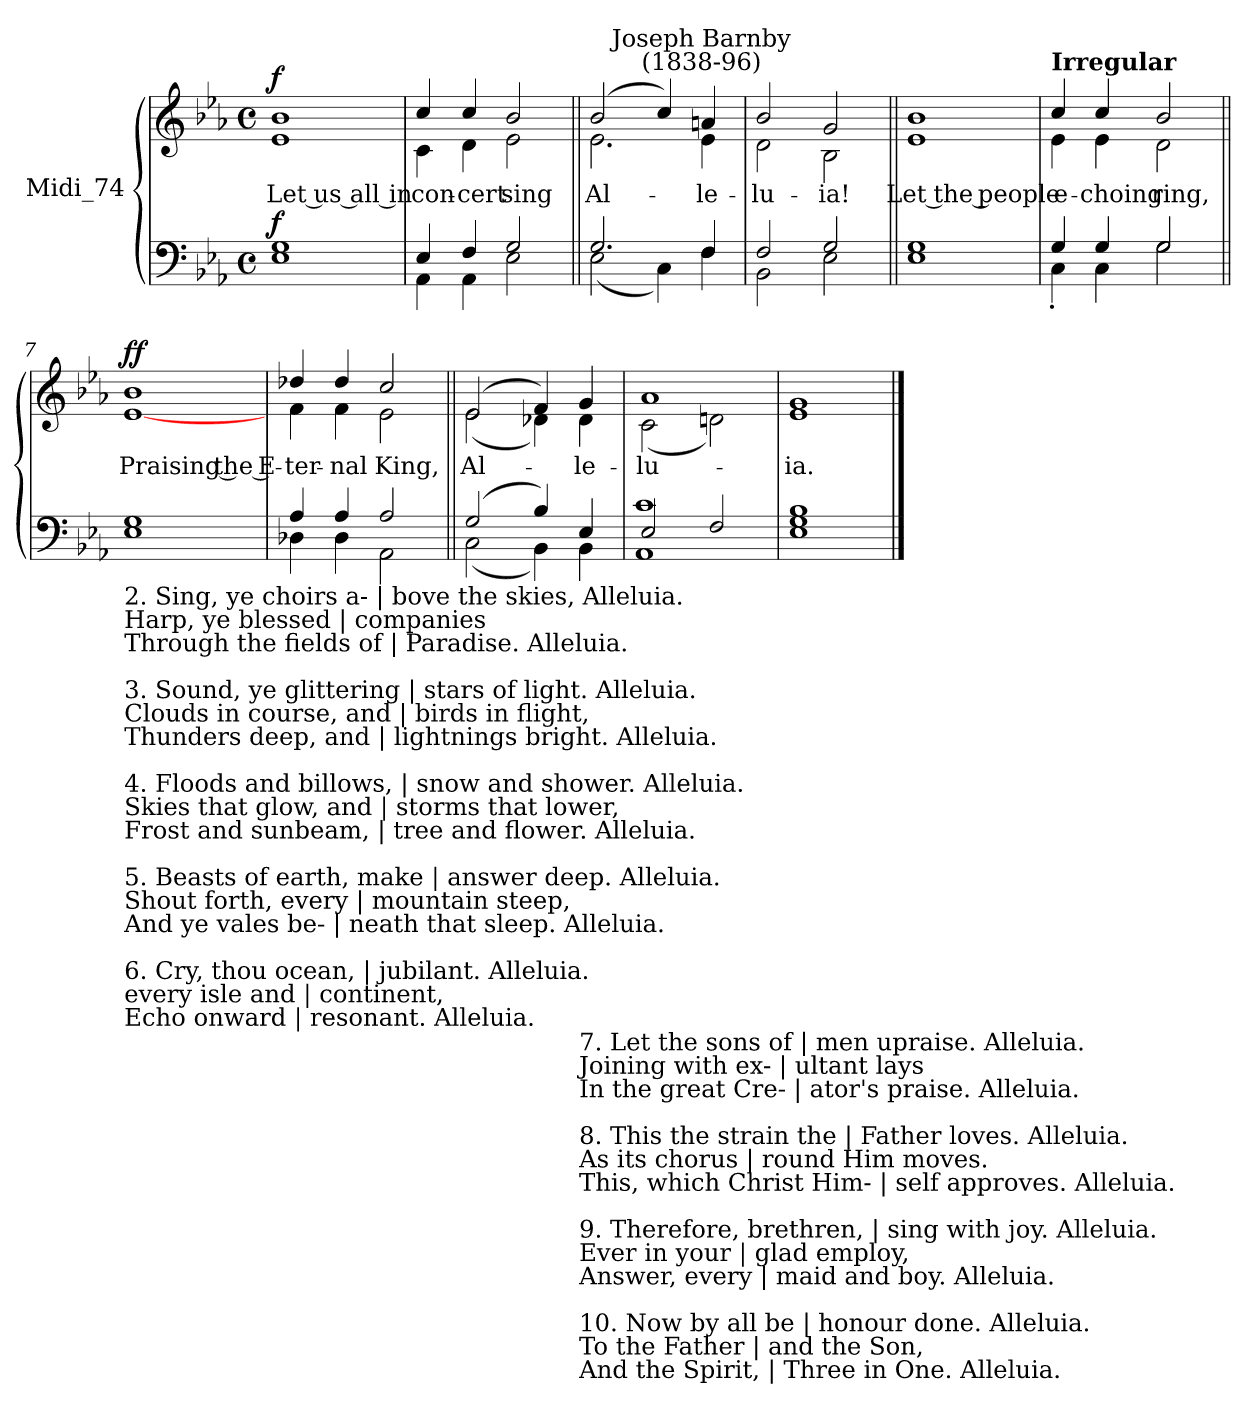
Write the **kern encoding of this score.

**kern	**dynam	**kern	**text	**dynam
*part2	*part2	*part1	*part1	*part1
*staff2	*staff2	*staff1	*staff1	*staff1
*I"Midi_74	*	*I"Midi_74	*	*
*clefF4	*	*clefG2	*	*
*k[b-e-a-]	*	*k[b-e-a-]	*	*
*E-:	*	*E-:	*	*
*M4/4	*	*M4/4	*	*
*met(c)	*	*met(c)	*	*
=1	=1	=1	=1	=1
*^	*	*	*	*
!	!	!	!LO:TX:a:cj:t=Henry Alford\n(1810-71)	!	!
!	!	!	!LO:TX:a:cj:t=Let us all in concert sing	!	!
!	!	!LO:DY:a	!	!LO:LY:b	!LO:DY:b
*	*	*	*^	*	*
1G/	1E-\	f	1b-/	1e-\	Let us all in	f
=2	=2	=2	=2	=2	=2	=2
!	!	!	!	!	!LO:LY:b	!
4E-/	4AA-\	.	4cc/	4c\	con-	.
!	!	!	!	!	!LO:LY:b	!
4F/	4AA-\	.	4cc/	4d\	-cert	.
!	!	!	!	!	!LO:LY:b	!
2G/	2E-\	.	2b-/	2e-\	sing	.
=3||	=3||	=3||	=3||	=3||	=3||	=3||
!	!	!	!	!	!LO:LY:b	!
2.G/	(<2E-\	.	(>2b-/	2.e-\	Al-	.
.	4C\)	.	4cc/)	.	.	.
!	!	!	!LO:TX:a:cj:t=Joseph Barnby\n(1838-96)	!	!	!
!	!	!	!	!	!LO:LY:b	!
4F/	4F\	.	4an/	4e-\	le-	.
=4	=4	=4	=4	=4	=4	=4
!	!	!	!	!	!LO:LY:b	!
2F/	2BB-\	.	2b-/	2d\	-lu-	.
!	!	!	!	!	!LO:LY:b	!
2G/	2E-\	.	2g/	2B-\	-ia!	.
=5||	=5||	=5||	=5||	=5||	=5||	=5||
!	!	!	!	!	!LO:LY:b	!
1G/	1E-\	.	1b-/	1e-\	Let the people	.
=6	=6	=6	=6	=6	=6	=6
!	!	!	!LO:TX:a:B:t=Irregular	!	!	!
!	!	!	!	!	!LO:LY:b	!
4G/	4C'\	.	4cc/	4e-\	e-	.
!	!	!	!	!	!LO:LY:b	!
4G/	4C\	.	4cc/	4e-\	-choing	.
!	!	!	!	!	!LO:LY:b	!
2G/	2G\	.	2b-/	2d\	ring,	.
!!LO:LB:g=z	!!
=7||	=7||	=7||	=7||	=7||	=7||	=7||
!LO:TX:b:t=2. Sing, ye choirs a- | bove the skies, Alleluia.\nHarp, ye blessed | companies\nThrough the fields of | Paradise. Alleluia.\n\n3. Sound, ye glittering | stars of light. Alleluia.\nClouds in course, and | birds in flight,\nThunders deep, and | lightnings bright. Alleluia.\n\n4. Floods and billows, | snow and shower. Alleluia.\nSkies that glow, and | storms that lower,\nFrost and sunbeam, | tree and flower. Alleluia.\n\n5. Beasts of earth, make | answer deep. Alleluia.\nShout forth, every | mountain steep,\nAnd ye vales be- | neath that sleep. Alleluia.\n\n6. Cry, thou ocean, | jubilant. Alleluia.\nevery isle and | continent,\nEcho onward | resonant. Alleluia.	!	!	!	!	!	!
!	!	!	!	!	!LO:LY:b	!LO:DY:b
1G/	1E-\	.	1b-/	[1e-\	Praising the E-	ff
=8	=8	=8	=8	=8	=8	=8
!	!	!	!	!	!LO:LY:b	!
4A-/	4D-X\	.	4dd-X/	4f\	-ter-	.
!	!	!	!	!	!LO:LY:b	!
4A-/	4D-\	.	4dd-/	4f\	-nal	.
!	!	!	!	!	!LO:LY:b	!
2A-/	2AA-\	.	2cc/	2e-\	King,	.
=9||	=9||	=9||	=9||	=9||	=9||	=9||
!	!	!	!	!	!LO:LY:b	!
(>2G/	(<2C\	.	(>2e-/	(<2e-\	Al-	.
4B-/)	4BB-\)	.	4f/)	4d-X\)	.	.
!LO:TX:b:t=7. Let the sons of | men upraise. Alleluia.\nJoining with ex- | ultant lays \nIn the great Cre- | ator's praise. Alleluia.\n\n8. This the strain the | Father loves. Alleluia.\nAs its chorus | round Him moves.\nThis, which Christ Him- | self approves. Alleluia.\n\n9. Therefore, brethren, | sing with joy. Alleluia.\nEver in your | glad employ,\nAnswer, every | maid and boy. Alleluia.\n\n10. Now by all be | honour done. Alleluia.\nTo the Father | and the Son,\nAnd the Spirit, | Three in One. Alleluia.	!	!	!	!	!	!
!	!	!	!	!	!LO:LY:b	!
4E-/	4BB-\	.	4g/	4d-\	le-	.
=10	=10	=10	=10	=10	=10	=10
!	!	!	!	!	!LO:LY:b	!
2E-/	1AA-\ 1c\	.	1a-/	(<2c\	-lu-	.
2F/	.	.	.	2dn\)	.	.
=11	=11	=11	=11	=11	=11	=11
!	!	!	!	!	!LO:LY:b	!
1E-/ 1B-/	1G\	.	1g/	1e-\	ia.	.
*v	*v	*	*	*	*	*
*	*	*v	*v	*	*
==	==	==	==	==
*-	*-	*-	*-	*-
